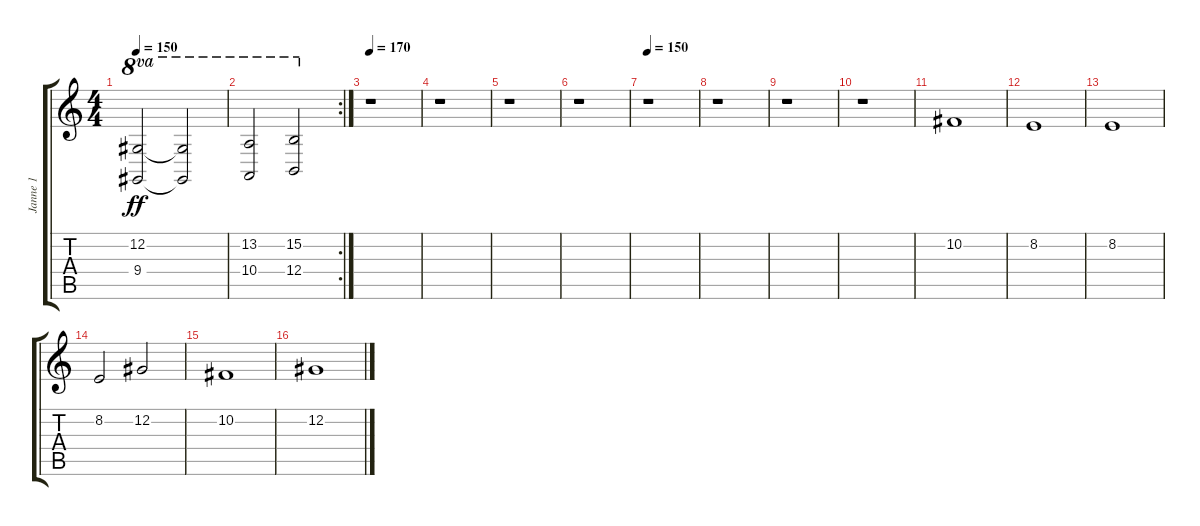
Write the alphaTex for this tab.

\track ("Janne 1" "Janne 1") {instrument choiraahs}
\staff {score tabs}
\tuning (Db4 Ab3 E3 B2 Gb2 Db2) {hide}
\ts (4 4)
\tempo 150
\clef g2
\ks c
(12.2{t} 9.4{t}).2{ot 8va dy ff} (12.2{t} 9.4{t}).2{ot 8va} |
\rc 2
(13.2 10.4).2{ot 8va} (15.2 12.4).2{ot 8va} |
\tempo 170
r.1 |
r.1 |
r.1 |
r.1 |
\tempo 150
r.1 |
r.1 |
r.1 |
r.1 |
10.2.1 |
8.2.1 |
8.2.1 |
8.2.2 12.2.2 |
10.2.1 |
12.2.1
